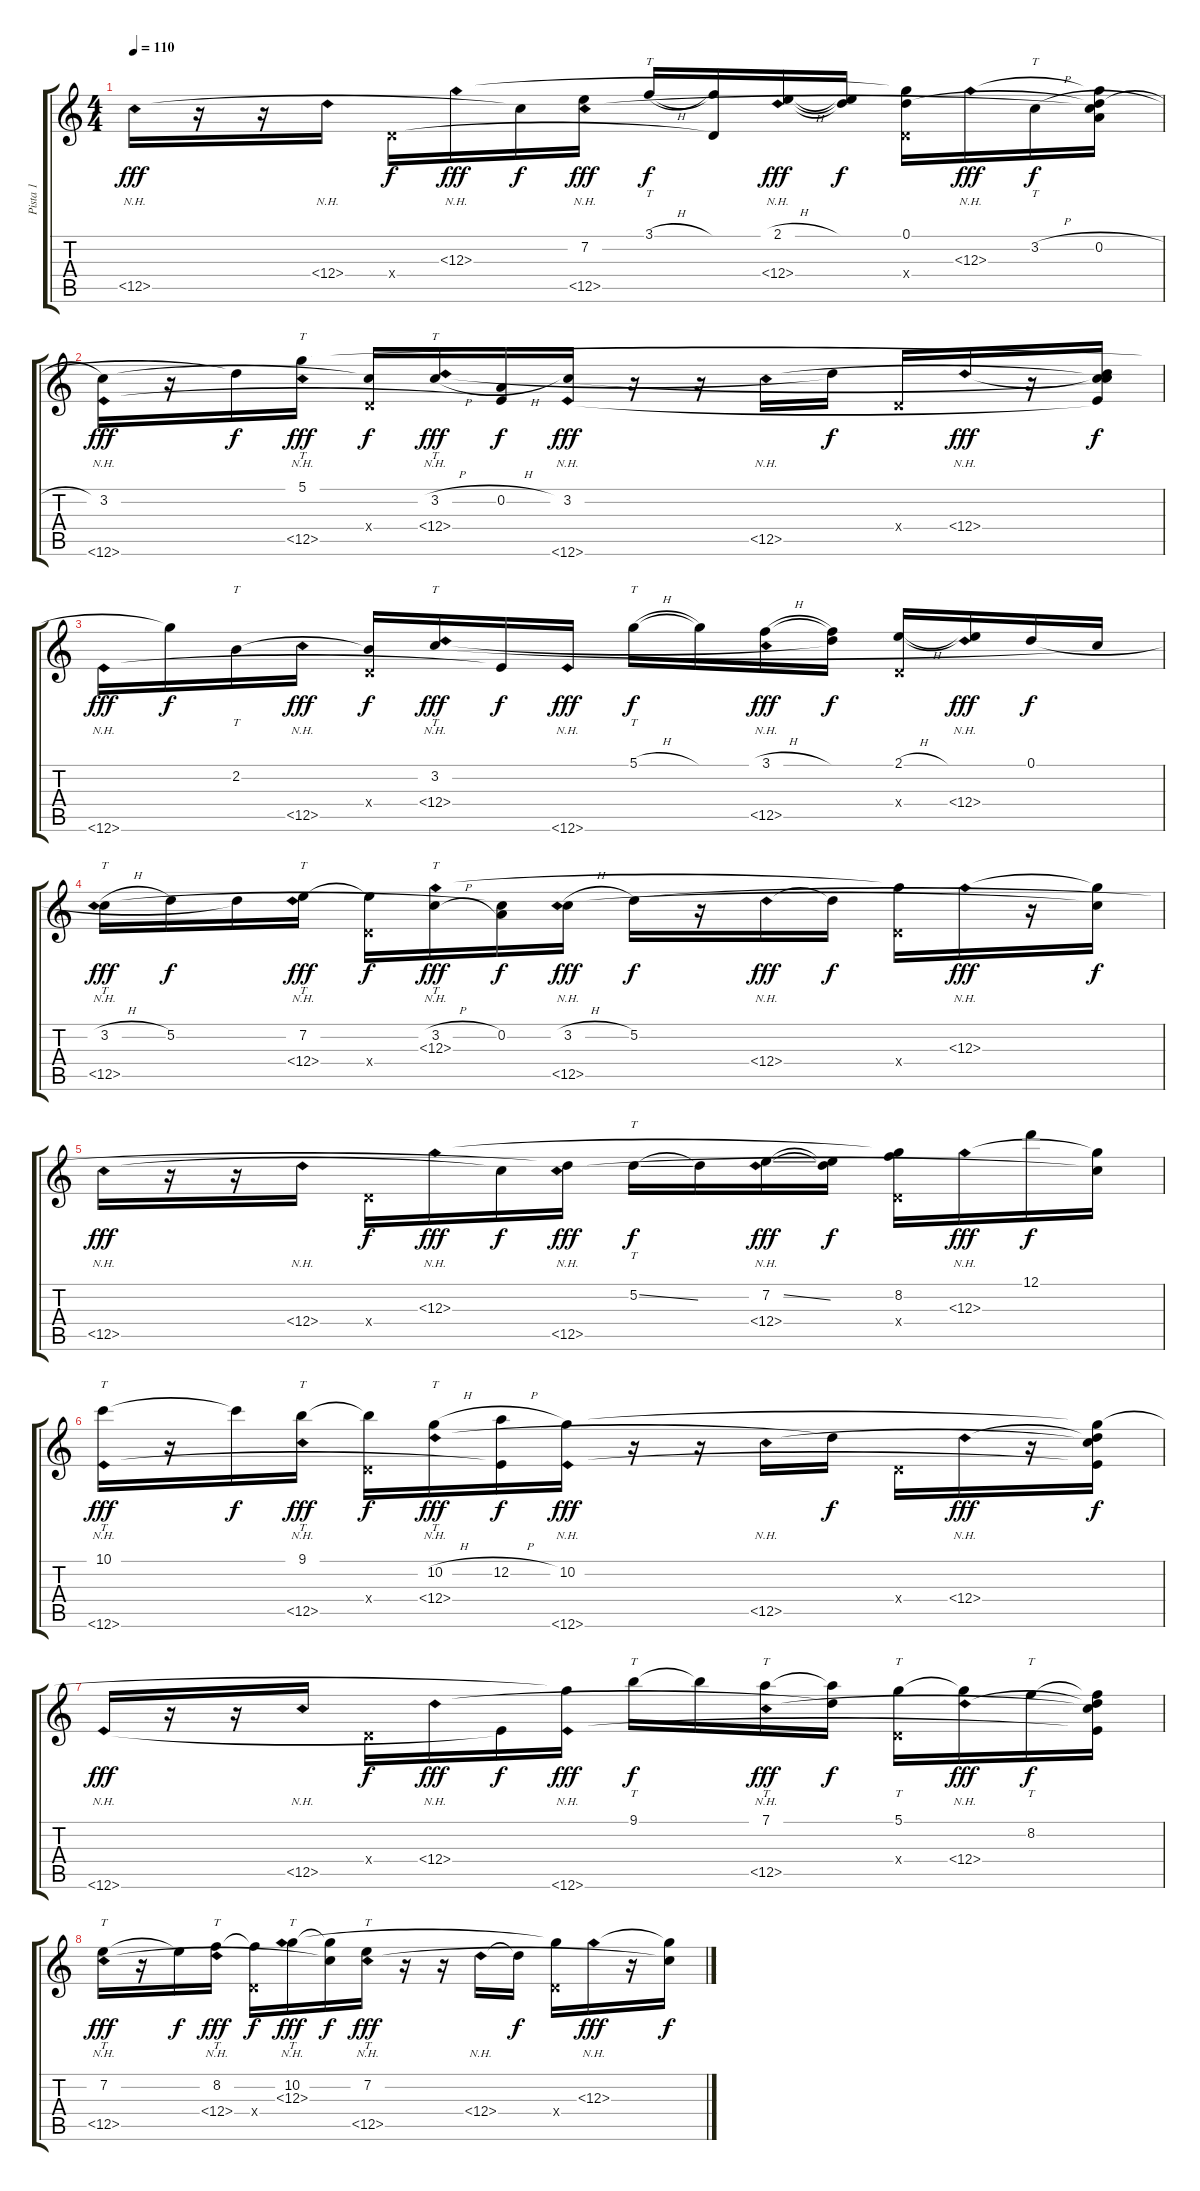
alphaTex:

\track ("Pista 1" "Pista 1") {instrument acousticguitarsteel}
\staff {score tabs}
\tuning (D4 A3 G3 D3 C3 E2) {hide}
\ts (4 4)
\tempo 110
\clef g2
\ks c
12.5{nh}.16{dy fff} r.16 r.16 12.4{nh}.16 0.4{x}.16{dy f} 12.3{nh}.16{dy fff} 12.5{t}.16{dy f} (7.2{t} 12.5{nh}).16{dy fff} 3.1{h}.16{tt dy f} (3.1{t} 0.4{t}).16 (2.1{h} 12.4{nh}).16{dy fff} (2.1{t} 12.4{t}).16{dy f} (0.1 12.3{t} 0.4{x}).16 12.3{nh}.16{dy fff} 3.2{h}.16{tt dy f} (0.1{t} 0.2{h} 12.3{t} 12.5{t}).16 |
(3.2 12.6{nh}).16{dy fff} r.16 0.1{t}.16{dy f} (5.1 12.5{nh}).16{tt dy fff} (3.2{t} 0.4{x}).16{dy f} (3.2{h} 12.4{nh}).16{tt dy fff} (0.2{h} 12.6{t}).16{dy f} (3.2 12.6{nh}).16{dy fff} r.16 r.16 12.5{nh}.16 12.4{t}.16{dy f} 0.4{x}.16 12.4{nh}.16{dy fff} r.16 (3.2{t} 12.4{t} 12.5{t} 12.6{t}).16{dy f} |
12.6{nh}.16{dy fff} 5.1{t}.16{dy f} 2.2.16{tt} 12.5{nh}.16{dy fff} (2.2{t} 0.4{x}).16{dy f} (3.2 12.4{nh}).16{tt dy fff} 12.6{t}.16{dy f} 12.6{nh}.16{dy fff} 5.1{h}.16{tt dy f} 5.1{t}.16 (3.1{h} 12.5{nh}).16{dy fff} (3.1{t} 12.4{t}).16{dy f} (2.1{h} 0.4{x}).16 (2.1{t} 12.4{nh}).16{dy fff} 0.1.16{dy f} 3.2{t}.16 |
(3.2{h} 12.5{nh}).16{tt dy fff} 5.2.16{dy f} 0.1{t}.16 (7.2 12.4{nh}).16{tt dy fff} (7.2{t} 0.4{x}).16{dy f} (3.2{h} 12.3{nh}).16{tt dy fff} (0.2 12.5{t}).16{dy f} (3.2{h} 12.5{nh}).16{dy fff} 5.2.16{dy f} r.16 12.4{nh}.16{dy fff} 12.4{t}.16{dy f} (12.3{t} 0.4{x}).16 12.3{nh}.16{dy fff} r.16 (12.3{t} 12.5{t}).16{dy f} |
12.5{nh}.16{dy fff} r.16 r.16 12.4{nh}.16 0.4{x}.16{dy f} 12.3{nh}.16{dy fff} 12.5{t}.16{dy f} (5.2{t} 12.5{nh}).16{dy fff} 5.2{ss}.16{tt dy f} 5.2{t}.16 (7.2{ss} 12.4{nh}).16{dy fff} (7.2{t} 12.4{t}).16{dy f} (8.2 12.3{t} 0.4{x}).16 12.3{nh}.16{dy fff} 12.1.16{dy f} (12.3{t} 12.5{t}).16 |
(10.1 12.6{nh}).16{tt dy fff} r.16 10.1{t}.16{dy f} (9.1 12.5{nh}).16{tt dy fff} (9.1{t} 0.4{x}).16{dy f} (10.2{h} 12.4{nh}).16{tt dy fff} (12.2{h} 12.6{t}).16{dy f} (10.2 12.6{nh}).16{dy fff} r.16 r.16 12.5{nh}.16 12.4{t}.16{dy f} 0.4{x}.16 12.4{nh}.16{dy fff} r.16 (10.2{t} 12.4{t} 12.5{t} 12.6{t}).16{dy f} |
12.6{nh}.16{dy fff} r.16 r.16 12.5{nh}.16 0.4{x}.16{dy f} 12.4{nh}.16{dy fff} 12.6{t}.16{dy f} (10.2{t} 12.6{nh}).16{dy fff} 9.1.16{tt dy f} 9.1{t}.16 (7.1 12.5{nh}).16{tt dy fff} (7.1{t} 12.4{t}).16{dy f} (5.1 0.4{x}).16{tt} (5.1{t} 12.4{nh}).16{dy fff} 8.2.16{tt dy f} (8.2{t} 12.4{t} 12.5{t} 12.6{t}).16 |
(7.2 12.5{nh}).16{tt dy fff} r.16 7.2{t}.16{dy f} (8.2 12.4{nh}).16{tt dy fff} (8.2{t} 0.4{x}).16{dy f} (10.2 12.3{nh}).16{tt dy fff} (10.2{t} 12.5{t}).16{dy f} (7.2 12.5{nh}).16{tt dy fff} r.16 r.16 12.4{nh}.16 12.4{t}.16{dy f} (12.3{t} 0.4{x}).16 12.3{nh}.16{dy fff} r.16 (12.3{t} 12.5{t}).16{dy f}
